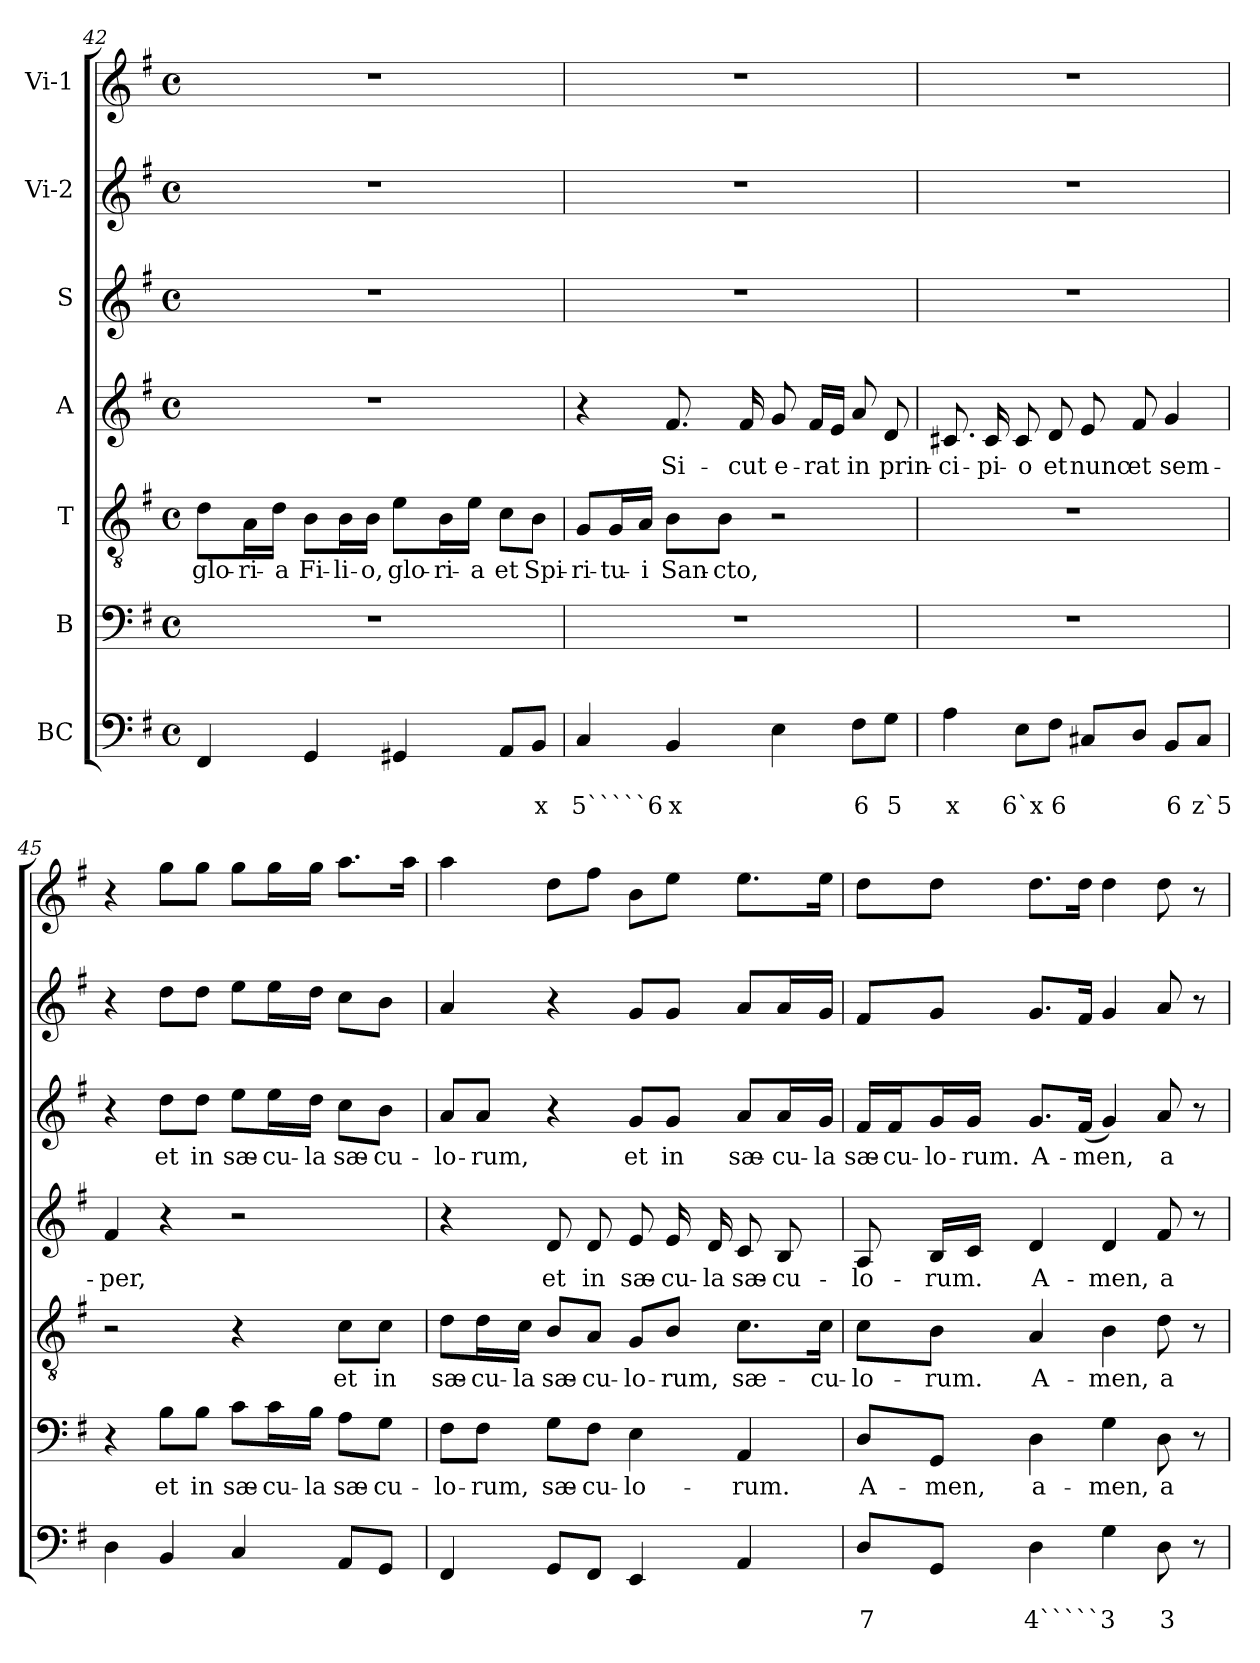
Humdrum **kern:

**kern	**text	**text	**kern	**text	**kern	**text	**kern	**text	**kern	**text	**kern	**kern
*part7	*part7	*part7	*part6	*part6	*part5	*part5	*part4	*part4	*part3	*part3	*part2	*part1
*staff7	*staff7	*staff7	*staff6	*staff6	*staff5	*staff5	*staff4	*staff4	*staff3	*staff3	*staff2	*staff1
*I"BC	*	*	*I"B	*	*I"T	*	*I"A	*	*I"S	*	*I"Vi-2	*I"Vi-1
!!LO:PB:g=z
*clefF4	*	*	*clefF4	*	*clefGv2	*	*clefG2	*	*clefG2	*	*clefG2	*clefG2
*k[f#]	*	*	*k[f#]	*	*k[f#]	*	*k[f#]	*	*k[f#]	*	*k[f#]	*k[f#]
*G:	*	*	*G:	*	*G:	*	*G:	*	*G:	*	*G:	*G:
*M4/4	*	*	*M4/4	*	*M4/4	*	*M4/4	*	*M4/4	*	*M4/4	*M4/4
*met(c)	*	*	*met(c)	*	*met(c)	*	*met(c)	*	*met(c)	*	*met(c)	*met(c)
=42	=42	=42	=42	=42	=42	=42	=42	=42	=42	=42	=42	=42
!	!	!	!	!	!	!LO:LY:b	!	!	!	!	!	!
4FF#/	.	.	1r	.	8d\L	glo-	1r	.	1r	.	1r	1r
!	!	!	!	!	!	!LO:LY:b	!	!	!	!	!	!
.	.	.	.	.	16A\L	-ri-	.	.	.	.	.	.
!	!	!	!	!	!	!LO:LY:b	!	!	!	!	!	!
.	.	.	.	.	16d\JJ	-a	.	.	.	.	.	.
!	!	!	!	!	!	!LO:LY:b	!	!	!	!	!	!
4GG/	.	.	.	.	8B\L	Fi-	.	.	.	.	.	.
!	!	!	!	!	!	!LO:LY:b	!	!	!	!	!	!
.	.	.	.	.	16B\L	-li-	.	.	.	.	.	.
!	!	!	!	!	!	!LO:LY:b	!	!	!	!	!	!
.	.	.	.	.	16B\JJ	-o,	.	.	.	.	.	.
!	!	!	!	!	!	!LO:LY:b	!	!	!	!	!	!
4GG#X/	.	.	.	.	8e\L	glo-	.	.	.	.	.	.
!	!	!	!	!	!	!LO:LY:b	!	!	!	!	!	!
.	.	.	.	.	16B\L	-ri-	.	.	.	.	.	.
!	!	!	!	!	!	!LO:LY:b	!	!	!	!	!	!
.	.	.	.	.	16e\JJ	-a	.	.	.	.	.	.
!	!	!	!	!	!	!LO:LY:b	!	!	!	!	!	!
8AA/L	.	.	.	.	8c\L	et	.	.	.	.	.	.
!	!	!LO:LY:b	!	!	!	!LO:LY:b	!	!	!	!	!	!
8BB/J	.	x	.	.	8B\J	Spi-	.	.	.	.	.	.
=43	=43	=43	=43	=43	=43	=43	=43	=43	=43	=43	=43	=43
!	!	!LO:LY:b	!	!	!	!LO:LY:b	!	!	!	!	!	!
4C/	.	5`````6	1r	.	8G/L	-ri-	4r	.	1r	.	1r	1r
!	!	!	!	!	!	!LO:LY:b	!	!	!	!	!	!
.	.	.	.	.	16G/L	-tu-	.	.	.	.	.	.
!	!	!	!	!	!	!LO:LY:b	!	!	!	!	!	!
.	.	.	.	.	16A/JJ	-i	.	.	.	.	.	.
!	!	!LO:LY:b	!	!	!	!LO:LY:b	!	!LO:LY:b	!	!	!	!
4BB/	.	x	.	.	8B\L	San-	8.f#/	Si-	.	.	.	.
!	!	!	!	!	!	!LO:LY:b	!	!	!	!	!	!
.	.	.	.	.	8B\J	-cto,	.	.	.	.	.	.
!	!	!	!	!	!	!	!	!LO:LY:b	!	!	!	!
.	.	.	.	.	.	.	16f#/	-cut	.	.	.	.
!	!	!	!	!	!	!	!	!LO:LY:b	!	!	!	!
4E\	.	.	.	.	2r	.	8g/	e-	.	.	.	.
!	!	!	!	!	!	!	!	!LO:LY:b	!	!	!	!
.	.	.	.	.	.	.	16f#/LL	-rat	.	.	.	.
.	.	.	.	.	.	.	16e/JJ	.	.	.	.	.
!	!	!LO:LY:b	!	!	!	!	!	!LO:LY:b	!	!	!	!
8F#\L	.	6	.	.	.	.	8a/	in	.	.	.	.
!	!	!LO:LY:b	!	!	!	!	!	!LO:LY:b	!	!	!	!
8G\J	.	5	.	.	.	.	8d/	prin-	.	.	.	.
=44	=44	=44	=44	=44	=44	=44	=44	=44	=44	=44	=44	=44
!	!	!LO:LY:b	!	!	!	!	!	!LO:LY:b	!	!	!	!
4A\	.	x	1r	.	1r	.	8.c#X/	-ci-	1r	.	1r	1r
!	!	!	!	!	!	!	!	!LO:LY:b	!	!	!	!
.	.	.	.	.	.	.	16c#/	-pi-	.	.	.	.
!	!	!LO:LY:b	!	!	!	!	!	!LO:LY:b	!	!	!	!
8E\L	.	6`x	.	.	.	.	8c#/	-o	.	.	.	.
!	!	!LO:LY:b	!	!	!	!	!	!LO:LY:b	!	!	!	!
8F#\J	.	6	.	.	.	.	8d/	et	.	.	.	.
!	!	!	!	!	!	!	!	!LO:LY:b	!	!	!	!
8C#X/L	.	.	.	.	.	.	8e/	nunc	.	.	.	.
!	!	!	!	!	!	!	!	!LO:LY:b	!	!	!	!
8D/J	.	.	.	.	.	.	8f#/	et	.	.	.	.
!	!	!LO:LY:b	!	!	!	!	!	!LO:LY:b	!	!	!	!
8BB/L	.	6	.	.	.	.	4g/	sem-	.	.	.	.
!	!	!LO:LY:b	!	!	!	!	!	!	!	!	!	!
8C#/J	.	z`5	.	.	.	.	.	.	.	.	.	.
!!LO:LB:g=z
=45	=45	=45	=45	=45	=45	=45	=45	=45	=45	=45	=45	=45
!	!	!	!	!	!	!	!	!LO:LY:b	!	!	!	!
4D\	.	.	4r	.	2r	.	4f#/	-per,	4r	.	4r	4r
!	!	!	!	!LO:LY:b	!	!	!	!	!	!LO:LY:b	!	!
4BB/	.	.	8B\L	et	.	.	4r	.	8dd\L	et	8dd\L	8gg\L
!	!	!	!	!LO:LY:b	!	!	!	!	!	!LO:LY:b	!	!
.	.	.	8B\J	in	.	.	.	.	8dd\J	in	8dd\J	8gg\J
!	!	!	!	!LO:LY:b	!	!	!	!	!	!LO:LY:b	!	!
4C/	.	.	8c\L	sæ-	4r	.	2r	.	8ee\L	sæ-	8ee\L	8gg\L
!	!	!	!	!LO:LY:b	!	!	!	!	!	!LO:LY:b	!	!
.	.	.	16c\L	-cu-	.	.	.	.	16ee\L	-cu-	16ee\L	16gg\L
!	!	!	!	!LO:LY:b	!	!	!	!	!	!LO:LY:b	!	!
.	.	.	16B\JJ	-la	.	.	.	.	16dd\JJ	-la	16dd\JJ	16gg\JJ
!	!	!	!	!LO:LY:b	!	!LO:LY:b	!	!	!	!LO:LY:b	!	!
8AA/L	.	.	8A\L	sæ-	8c\L	et	.	.	8cc\L	sæ-	8cc\L	8.aa\L
!	!	!	!	!LO:LY:b	!	!LO:LY:b	!	!	!	!LO:LY:b	!	!
8GG/J	.	.	8G\J	-cu-	8c\J	in	.	.	8b\J	-cu-	8b\J	.
.	.	.	.	.	.	.	.	.	.	.	.	16aa\Jk
=46	=46	=46	=46	=46	=46	=46	=46	=46	=46	=46	=46	=46
!	!	!	!	!LO:LY:b	!	!LO:LY:b	!	!	!	!LO:LY:b	!	!
4FF#/	.	.	8F#\L	-lo-	8d\L	sæ-	4r	.	8a/L	-lo-	4a/	4aa\
!	!	!	!	!LO:LY:b	!	!LO:LY:b	!	!	!	!LO:LY:b	!	!
.	.	.	8F#\J	-rum,	16d\L	-cu-	.	.	8a/J	-rum,	.	.
!	!	!	!	!	!	!LO:LY:b	!	!	!	!	!	!
.	.	.	.	.	16c\JJ	-la	.	.	.	.	.	.
!	!	!	!	!LO:LY:b	!	!LO:LY:b	!	!LO:LY:b	!	!	!	!
8GG/L	.	.	8G\L	sæ-	8B/L	sæ-	8d/	et	4r	.	4r	8dd\L
!	!	!	!	!LO:LY:b	!	!LO:LY:b	!	!LO:LY:b	!	!	!	!
8FF#/J	.	.	8F#\J	-cu-	8A/J	-cu-	8d/	in	.	.	.	8ff#\J
!	!	!	!	!LO:LY:b	!	!LO:LY:b	!	!LO:LY:b	!	!LO:LY:b	!	!
4EE/	.	.	4E\	-lo-	8G/L	-lo-	8e/	sæ-	8g/L	et	8g/L	8b\L
!	!	!	!	!	!	!LO:LY:b	!	!LO:LY:b	!	!LO:LY:b	!	!
.	.	.	.	.	8B/J	-rum,	16e/	-cu-	8g/J	in	8g/J	8ee\J
!	!	!	!	!	!	!	!	!LO:LY:b	!	!	!	!
.	.	.	.	.	.	.	16d/	-la	.	.	.	.
!	!	!	!	!LO:LY:b	!	!LO:LY:b	!	!LO:LY:b	!	!LO:LY:b	!	!
4AA/	.	.	4AA/	-rum.	8.c\L	sæ-	8c/	sæ-	8a/L	sæ-	8a/L	8.ee\L
!	!	!	!	!	!	!	!	!LO:LY:b	!	!LO:LY:b	!	!
.	.	.	.	.	.	.	8B/	-cu-	16a/L	-cu-	16a/L	.
!	!	!	!	!	!	!LO:LY:b	!	!	!	!LO:LY:b	!	!
.	.	.	.	.	16c\Jk	-cu-	.	.	16g/JJ	-la	16g/JJ	16ee\Jk
=47	=47	=47	=47	=47	=47	=47	=47	=47	=47	=47	=47	=47
!	!	!LO:LY:b	!	!LO:LY:b	!	!LO:LY:b	!	!LO:LY:b	!	!LO:LY:b	!	!
8D/L	.	7	8D/L	A-	8c\L	-lo-	8A/	-lo-	16f#/LL	sæ-	8f#/L	8dd\L
!	!	!	!	!	!	!	!	!	!	!LO:LY:b	!	!
.	.	.	.	.	.	.	.	.	16f#/J	-cu-	.	.
!	!	!	!	!LO:LY:b	!	!LO:LY:b	!	!LO:LY:b	!	!LO:LY:b	!	!
8GG/J	.	.	8GG/J	-men,	8B\J	-rum.	16B/LL	-rum.	16g/L	-lo-	8g/J	8dd\J
!	!	!	!	!	!	!	!	!	!	!LO:LY:b	!	!
.	.	.	.	.	.	.	16c/JJ	.	16g/JJ	-rum.	.	.
!	!	!LO:LY:b	!	!LO:LY:b	!	!LO:LY:b	!	!LO:LY:b	!	!LO:LY:b	!	!
4D\	.	4`````3	4D\	a-	4A/	A-	4d/	A-	8.g/L	A-	8.g/L	8.dd\L
!	!	!	!	!	!	!	!	!	!	!LO:LY:b	!	!
.	.	.	.	.	.	.	.	.	(<16f#/Jk	-men,	16f#/Jk	16dd\Jk
!	!	!	!	!LO:LY:b	!	!LO:LY:b	!	!LO:LY:b	!	!	!	!
4G\	.	.	4G\	-men,	4B\	-men,	4d/	-men,	4g/)	.	4g/	4dd\
!	!	!LO:LY:b	!	!LO:LY:b	!	!LO:LY:b	!	!LO:LY:b	!	!LO:LY:b	!	!
8D\	.	3	8D\	a-	8d\	a-	8f#/	a-	8a/	a-	8a/	8dd\
8r	.	.	8r	.	8r	.	8r	.	8r	.	8r	8r
=	=	=	=	=	=	=	=	=	=	=	=	=
*-	*-	*-	*-	*-	*-	*-	*-	*-	*-	*-	*-	*-
